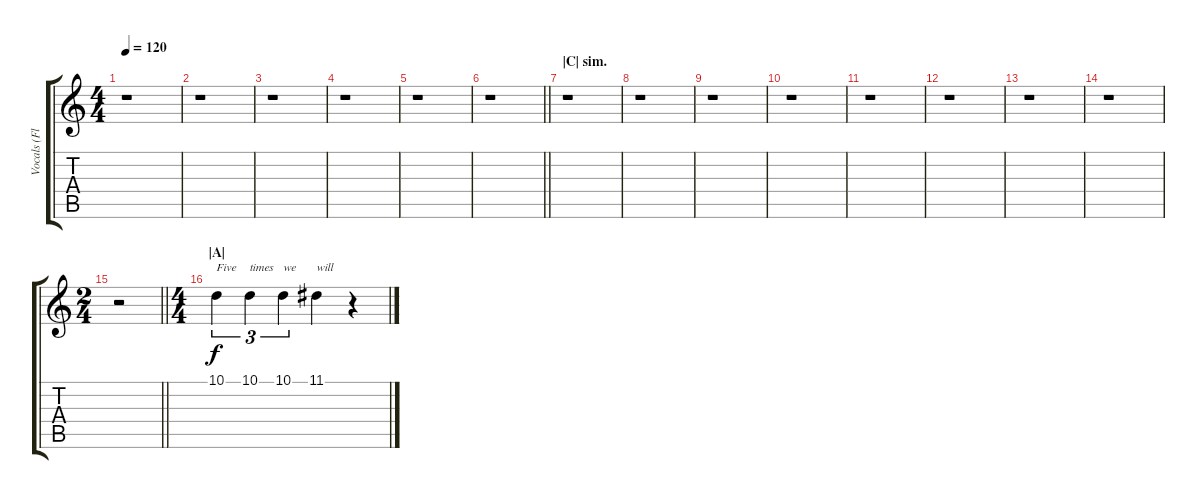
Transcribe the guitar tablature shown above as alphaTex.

\track ("Vocals (Floor)" "Vocals (Fl") {instrument clarinet}
\staff {score tabs}
\tuning (E4 B3 G3 D3 A2 E2) {hide}
\ts (4 4)
\tempo 120
\clef g2
\ks c
r.1{dy f} |
r.1 |
r.1 |
r.1 |
r.1 |
\barLineRight lightlight
r.1 |
\section ("" "|C| sim.")
r.1 |
r.1 |
r.1 |
r.1 |
r.1 |
r.1 |
r.1 |
r.1 |
\ts (2 4)
\barLineRight lightlight
r.2 |
\ts (4 4)
\section ("" "|A|")
10.1.4{tu (3 2) txt "Five"} 10.1.4{tu (3 2) txt "times"} 10.1.4{tu (3 2) txt "we"} 11.1.4{txt "will"} r.4
